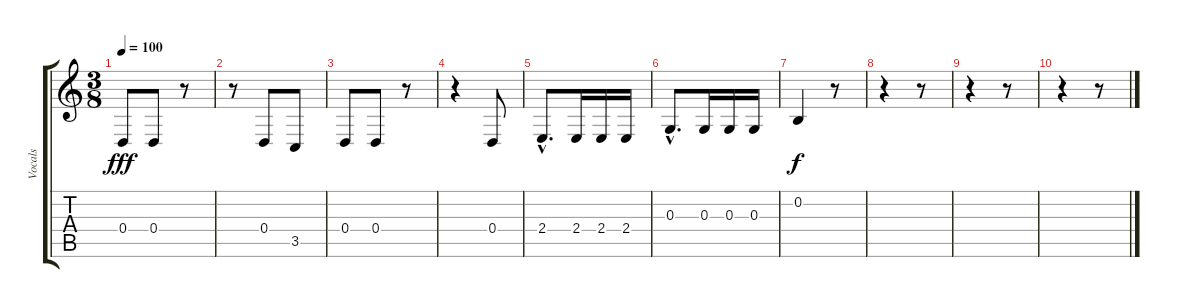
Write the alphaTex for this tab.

\track ("Vocals" "Vocals") {instrument altosax}
\staff {score tabs}
\tuning (E4 B3 G3 D3 A2 E2) {hide}
\ts (3 8)
\tempo 100
\clef g2
\ks c
0.4.8{dy fff} 0.4.8 r.8 |
r.8 0.4.8 3.5.8 |
0.4.8 0.4.8 r.8 |
r.4 0.4.8 |
2.4{hac}.8{d} 2.4.16 2.4.16 2.4.16 |
0.3{hac}.8{d} 0.3.16 0.3.16 0.3.16 |
0.2.4{dy f} r.8 |
r.4 r.8 |
r.4 r.8 |
r.4 r.8
